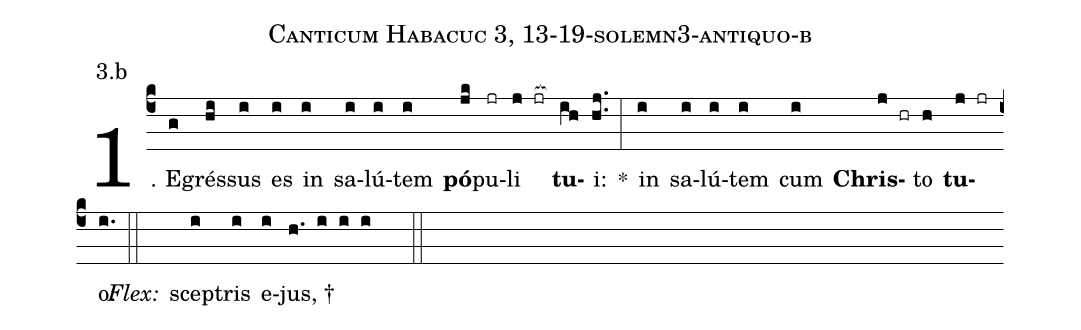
name: Canticum Habacuc 3, 13-19-solemn3-antiquo-b;
annotation: 3.b;
%%
(c4)1. E(g)grés(hi)sus(i) es(i) in(i) sa(i)lú(i)tem(i) <b>pó</b>(jk)pu(jr)li(j jr[ocb:1{]) <b>tu</b>(ih[ocb:0}])i:(hj..) *(:) in(i) sa(i)lú(i)tem(i) cum(i) <b>Chris</b>(j hr)to(h) <b>tu</b>(j jr)o:(i.) (::)
<i>Flex:</i>()  scep(i)tris(i) e(i)jus, †(h. i i i  ::)
